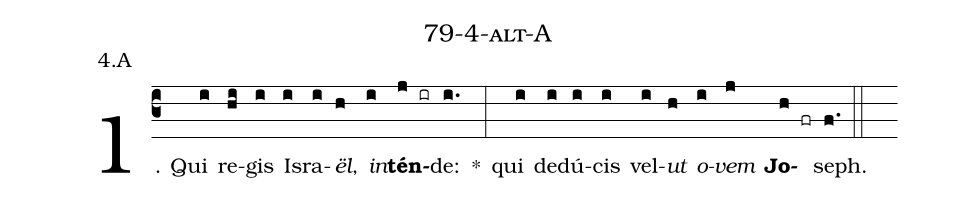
name: 79-4-alt-A;
annotation: 4.A;
%%
(c3)1. Qui(i) re(hi)gis(i) Is(i)ra(i)<i>ël</i>,(h) <i>in</i>(i)<b>tén</b>(j ir)de:(i.) *(:) qui(i) de(i)dú(i)cis(i) vel(i)<i>ut</i>(h) <i>o</i>(i)<i>vem</i>(j) <b>Jo</b>(h fr)seph.(f.) (::)
